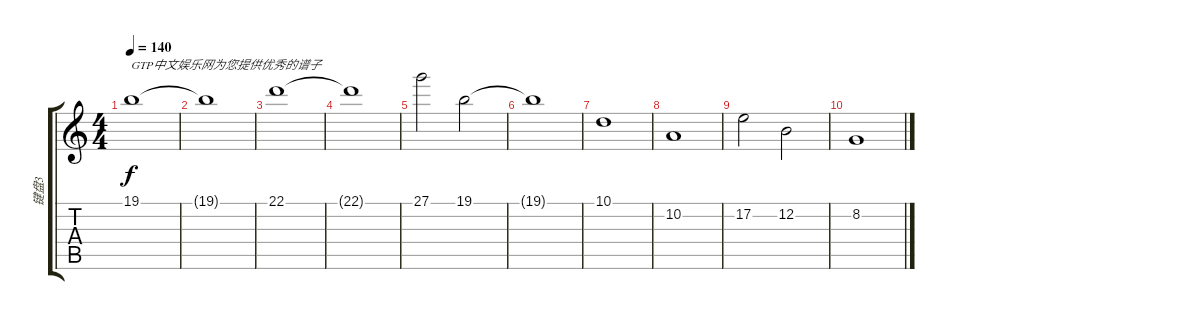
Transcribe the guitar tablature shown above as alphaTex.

\track ("键盘3" "键盘3") {instrument stringensemble2}
\staff {score tabs}
\tuning (E4 B3 G3 D3 A2 E2) {hide}
\ts (4 4)
\tempo 140
\clef g2
\ks c
19.1.1{txt "GTP中文娱乐网为您提供优秀的谱子" dy f} |
19.1{t}.1 |
22.1.1 |
22.1{t}.1 |
27.1.2 19.1.2 |
19.1{t}.1 |
10.1.1 |
10.2.1 |
17.2.2 12.2.2 |
8.2.1
